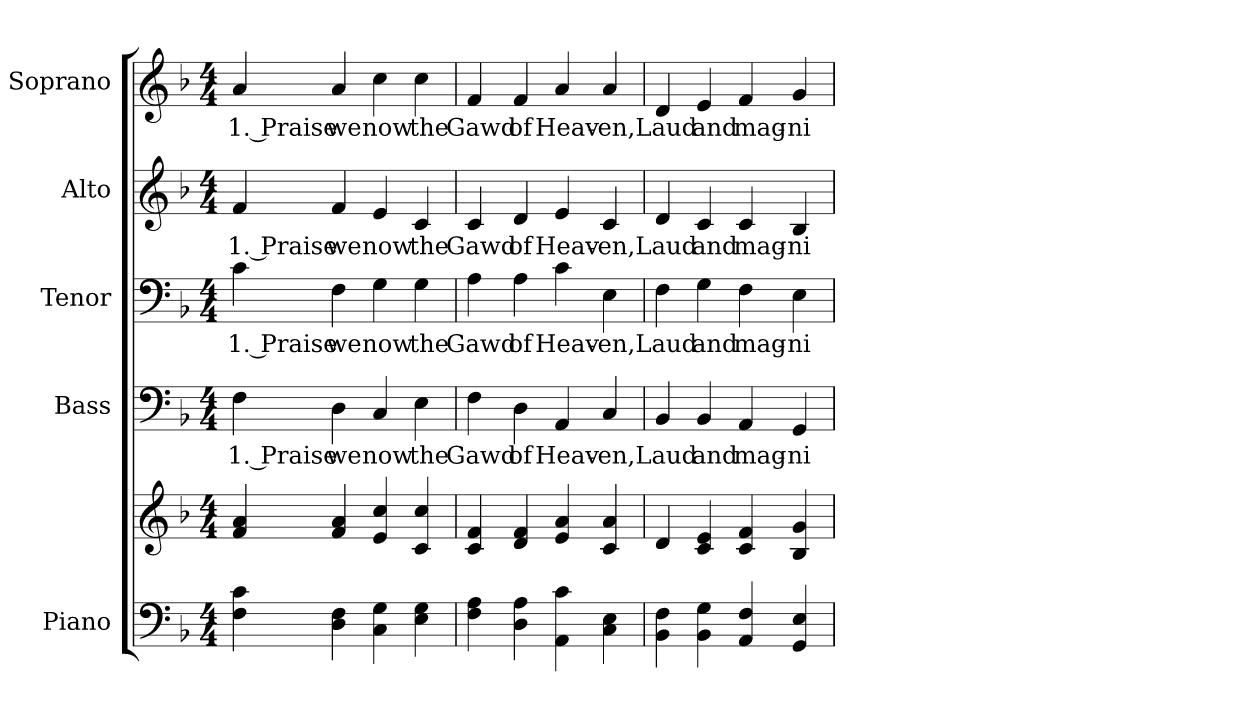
**kern	**kern	**kern	**text	**kern	**text	**kern	**text	**kern	**text
*part5	*part5	*part4	*part4	*part3	*part3	*part2	*part2	*part1	*part1
*staff6	*staff5	*staff4	*staff4	*staff3	*staff3	*staff2	*staff2	*staff1	*staff1
*I"Piano	*	*I"Bass	*	*I"Tenor	*	*I"Alto	*	*I"Soprano	*
*I'Pno.	*	*I'B.	*	*I'T.	*	*I'A.	*	*I'S.	*
!!LO:PB:g=z
*clefF4	*clefG2	*clefF4	*	*clefF4	*	*clefG2	*	*clefG2	*
*k[b-]	*k[b-]	*k[b-]	*	*k[b-]	*	*k[b-]	*	*k[b-]	*
*F:	*F:	*F:	*	*F:	*	*F:	*	*F:	*
*M4/4	*M4/4	*M4/4	*	*M4/4	*	*M4/4	*	*M4/4	*
*MM140	*MM140	*MM140	*	*MM140	*	*MM140	*	*MM140	*
=1	=1	=1	=1	=1	=1	=1	=1	=1	=1
!	!	!	!LO:LY:b:color=#000000	!	!	!	!	!	!
!	!	!	!	!	!LO:LY:b:color=#000000	!	!	!	!
!	!	!	!	!	!	!	!LO:LY:b:color=#000000	!	!
!	!	!	!	!	!	!	!	!	!LO:LY:b:color=#000000
4Fi\ 4ci	4fi/ 4ai	4Fi\	1. Praise	4ci\	1. Praise	4fi/	1. Praise	4ai/	1. Praise
!	!	!	!LO:LY:b:color=#000000	!	!	!	!	!	!
!	!	!	!	!	!LO:LY:b:color=#000000	!	!	!	!
!	!	!	!	!	!	!	!LO:LY:b:color=#000000	!	!
!	!	!	!	!	!	!	!	!	!LO:LY:b:color=#000000
4Di\ 4Fi	4fi/ 4ai	4Di\	we	4Fi\	we	4fi/	we	4ai/	we
!	!	!	!LO:LY:b:color=#000000	!	!	!	!	!	!
!	!	!	!	!	!LO:LY:b:color=#000000	!	!	!	!
!	!	!	!	!	!	!	!LO:LY:b:color=#000000	!	!
!	!	!	!	!	!	!	!	!	!LO:LY:b:color=#000000
4Ci\ 4Gi	4ei/ 4cci	4Ci/	now	4Gi\	now	4ei/	now	4cci\	now
!	!	!	!LO:LY:b:color=#000000	!	!	!	!	!	!
!	!	!	!	!	!LO:LY:b:color=#000000	!	!	!	!
!	!	!	!	!	!	!	!LO:LY:b:color=#000000	!	!
!	!	!	!	!	!	!	!	!	!LO:LY:b:color=#000000
4Ei\ 4Gi	4ci/ 4cci	4Ei\	the	4Gi\	the	4ci/	the	4cci\	the
=2	=2	=2	=2	=2	=2	=2	=2	=2	=2
!	!	!	!LO:LY:b:color=#000000	!	!	!	!	!	!
!	!	!	!	!	!LO:LY:b:color=#000000	!	!	!	!
!	!	!	!	!	!	!	!LO:LY:b:color=#000000	!	!
!	!	!	!	!	!	!	!	!	!LO:LY:b:color=#000000
4Fi\ 4Ai	4ci/ 4fi	4Fi\	Gawd	4Ai\	Gawd	4ci/	Gawd	4fi/	Gawd
!	!	!	!LO:LY:b:color=#000000	!	!	!	!	!	!
!	!	!	!	!	!LO:LY:b:color=#000000	!	!	!	!
!	!	!	!	!	!	!	!LO:LY:b:color=#000000	!	!
!	!	!	!	!	!	!	!	!	!LO:LY:b:color=#000000
4Di\ 4Ai	4di/ 4fi	4Di\	of	4Ai\	of	4di/	of	4fi/	of
!	!	!	!LO:LY:b:color=#000000	!	!	!	!	!	!
!	!	!	!	!	!LO:LY:b:color=#000000	!	!	!	!
!	!	!	!	!	!	!	!LO:LY:b:color=#000000	!	!
!	!	!	!	!	!	!	!	!	!LO:LY:b:color=#000000
4AAi\ 4ci	4ei/ 4ai	4AAi/	Heav-	4ci\	Heav-	4ei/	Heav-	4ai/	Heav-
!	!	!	!LO:LY:b:color=#000000	!	!	!	!	!	!
!	!	!	!	!	!LO:LY:b:color=#000000	!	!	!	!
!	!	!	!	!	!	!	!LO:LY:b:color=#000000	!	!
!	!	!	!	!	!	!	!	!	!LO:LY:b:color=#000000
4Ci\ 4Ei	4ci/ 4ai	4Ci/	-en,	4Ei\	-en,	4ci/	-en,	4ai/	-en,
!!LO:PB:g=z
=3	=3	=3	=3	=3	=3	=3	=3	=3	=3
!	!	!	!LO:LY:b:color=#000000	!	!	!	!	!	!
!	!	!	!	!	!LO:LY:b:color=#000000	!	!	!	!
!	!	!	!	!	!	!	!LO:LY:b:color=#000000	!	!
!	!	!	!	!	!	!	!	!	!LO:LY:b:color=#000000
4BB-i\ 4Fi	4di/	4BB-i/	Laud	4Fi\	Laud	4di/	Laud	4di/	Laud
!	!	!	!LO:LY:b:color=#000000	!	!	!	!	!	!
!	!	!	!	!	!LO:LY:b:color=#000000	!	!	!	!
!	!	!	!	!	!	!	!LO:LY:b:color=#000000	!	!
!	!	!	!	!	!	!	!	!	!LO:LY:b:color=#000000
4BB-i\ 4Gi	4ci/ 4ei	4BB-i/	and	4Gi\	and	4ci/	and	4ei/	and
!	!	!	!LO:LY:b:color=#000000	!	!	!	!	!	!
!	!	!	!	!	!LO:LY:b:color=#000000	!	!	!	!
!	!	!	!	!	!	!	!LO:LY:b:color=#000000	!	!
!	!	!	!	!	!	!	!	!	!LO:LY:b:color=#000000
4AAi/ 4Fi	4ci/ 4fi	4AAi/	mag-	4Fi\	mag-	4ci/	mag-	4fi/	mag-
!	!	!	!LO:LY:b:color=#000000	!	!	!	!	!	!
!	!	!	!	!	!LO:LY:b:color=#000000	!	!	!	!
!	!	!	!	!	!	!	!LO:LY:b:color=#000000	!	!
!	!	!	!	!	!	!	!	!	!LO:LY:b:color=#000000
4GGi/ 4Ei	4B-i/ 4gi	4GGi/	-ni-	4Ei\	-ni-	4B-i/	-ni-	4gi/	-ni-
=	=	=	=	=	=	=	=	=	=
*-	*-	*-	*-	*-	*-	*-	*-	*-	*-
